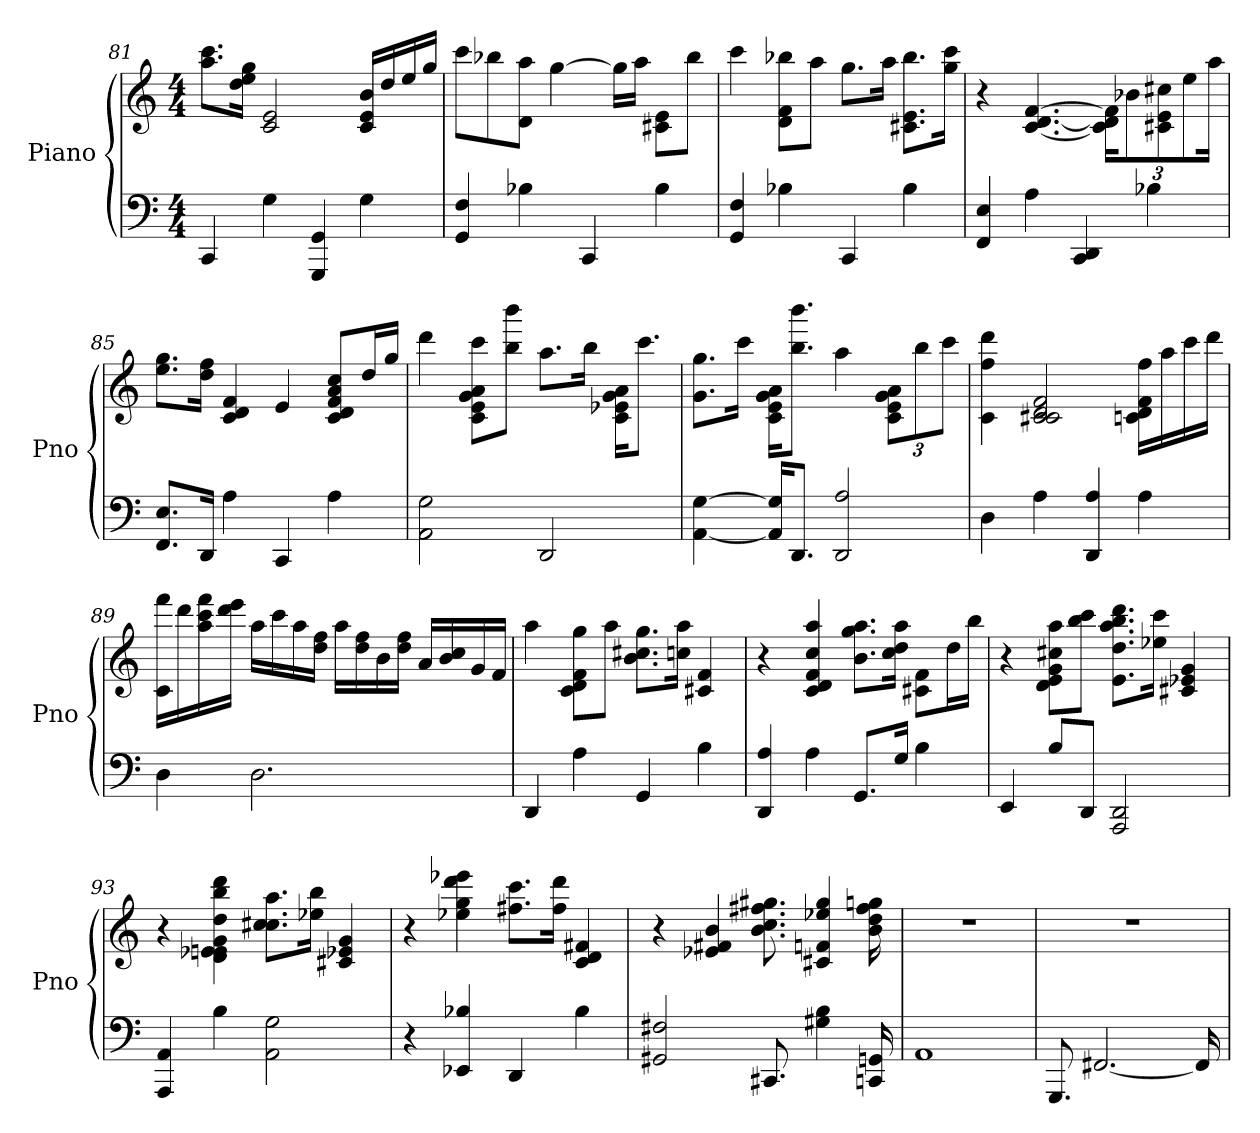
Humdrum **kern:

**kern	**kern
*part1	*part1
*staff2	*staff1
*I"Piano	*
*I'Pno	*
*clefF4	*clefG2
*k[]	*k[]
*M4/4	*M4/4
=81	=81
4CC/	8.aa\ 8.ccc\L
.	16dd\ 16ee\ 16gg\Jk
4G\	2c/ 2e/
4GGG/ 4GG/	.
4G\	16c/ 16e/ 16b/LL
.	16dd/
.	16ee/
.	16gg/JJ
=82	=82
4GG/ 4F/	8ccc\L
.	8bb-X\
4B-X\	8d\ 8aa\J
.	[4gg\
4CC/	.
.	16gg\LL]
.	16aa\JJ
4B-\	8c#X\ 8e\L
.	8bb-\J
!!LO:LB:g=z
=83	=83
4GG/ 4F/	4ccc\
4B-X\	8d\ 8f\ 8bb-X\L
.	8aa\J
4CC/	8.gg\L
.	16aa\Jk
4B-\	8.c#X\ 8.e\ 8.bb-\L
.	16gg\ 16ccc\Jk
=84	=84
4FF/ 4E/	4r
4A\	[4.c/ [4.d/ [4.f/
4CC/ 4DD/	.
.	16c\] 16d\] 16f\]KL
*	*Xbrackettup
.	12b-X\
4B-X\	.
.	12c#X\ 12e\ 12cc#X\
.	12ee\
.	16aa\Jk
=85	=85
8.FF/ 8.E/L	8.ee\ 8.gg\L
16DD/Jk	16dd\ 16ff\Jk
4A\	4c/ 4d/ 4f/
4CC/	4e/
4A\	8c/ 8d/ 8f/ 8a/ 8cc/L
.	16dd/L
.	16gg/JJ
=86	=86
2AA\ 2G\	4ddd\
.	8c\ 8e\ 8g\ 8a\ 8ccc\L
.	8bb\ 8bbb\J
2DD/	8.aa\L
.	16bb\Jk
.	16c\ 16e-X\ 16g\ 16a\KL
.	8.ccc\J
!!LO:LB:g=z
=87	=87
[4AA\ [4G\	8.g\ 8.gg\L
.	16ccc\Jk
16AA/] 16G/]KL	16c\ 16e\ 16g\ 16a\KL
8.DD/J	8.bb\ 8.bbb\J
2DD/ 2A/	4aa\
.	12c\ 12e\ 12g\ 12a\L
.	12bb\
.	12ccc\J
=88	=88
4D\	4c\ 4ff\ 4ddd\
4A\	2c/ 2c#X/ 2d/ 2f/
4DD/ 4A/	.
4A\	16cn\ 16d\ 16f\ 16ff\LL
.	16aa\
.	16ccc\
.	16ddd\JJ
=89	=89
4D\	16c\ 16fff\LL
.	16ddd\
.	16aa\ 16ccc\ 16fff\
.	16ddd\ 16eee\JJ
2.D\	16aa\LL
.	16ccc\
.	16aa\
.	16dd\ 16ff\JJ
.	16aa\LL
.	16dd\ 16ff\
.	16b\
.	16dd\ 16ff\JJ
.	16a/LL
.	16b/ 16cc/
.	16g/
.	16f/JJ
!!LO:LB:g=z
=90	=90
4DD/	4aa\
4A\	8c\ 8d\ 8f\ 8gg\L
.	8aa\J
4GG/	8.b\ 8.cc#X\ 8.gg\L
.	16ccn\ 16aa\Jk
4B\	4c#X/ 4f/
=91	=91
4DD/ 4A/	4r
4A\	4c/ 4d/ 4f/ 4cc/ 4aa/
8.GG/L	8.b\ 8.gg\ 8.aa\L
16G/Jk	16cc\ 16dd\ 16aa\Jk
4B\	8c#X\ 8f\L
.	16dd\L
.	16bb\JJ
=92	=92
4EE/	4r
8B/L	8d\ 8e\ 8g\ 8cc#X\ 8aa\L
8DD/J	8bb\ 8ccc\J
2AAA/ 2DD/	8.e\ 8.dd\ 8.aa\ 8.bb\ 8.ddd\L
.	16ee-X\ 16ccc\Jk
.	4c#X/ 4e-X/ 4g/
=93	=93
4AAA/ 4AA/	4r
4B\	4d\ 4e-X\ 4en\ 4g\ 4dd\ 4bb\ 4ddd\
2AA\ 2G\	8.cc\ 8.cc#X\ 8.aa\L
.	16ee-X\ 16bb\Jk
.	4c#X/ 4e-X/ 4g/
!!LO:LB:g=z
=94	=94
4r	4r
4EE-X/ 4B-X/	4ee-X\ 4gg\ 4ddd\ 4eee-X\
4DD/	8.ff#X\ 8.ccc\L
.	16ff#\ 16ddd\Jk
4B-\	4c/ 4d/ 4f#X/
=95	=95
2GG#X/ 2F#X/	4r
.	4e-X/ 4f#X/ 4b/
8.CC#X/	8.b\ 8.cc\ 8.ff#X\ 8.gg#X\
4G#X\ 4B\	4c#X/ 4fn/ 4ee-X/ 4gg#/
16CCn/ 16GGn/	16b\ 16dd\ 16ff#\ 16ggn\
=96	=96
1AA	1r
=97	=97
8.GGG/	1r
[2.FF#X/	.
16FF#/]	.
=	=
*-	*-
